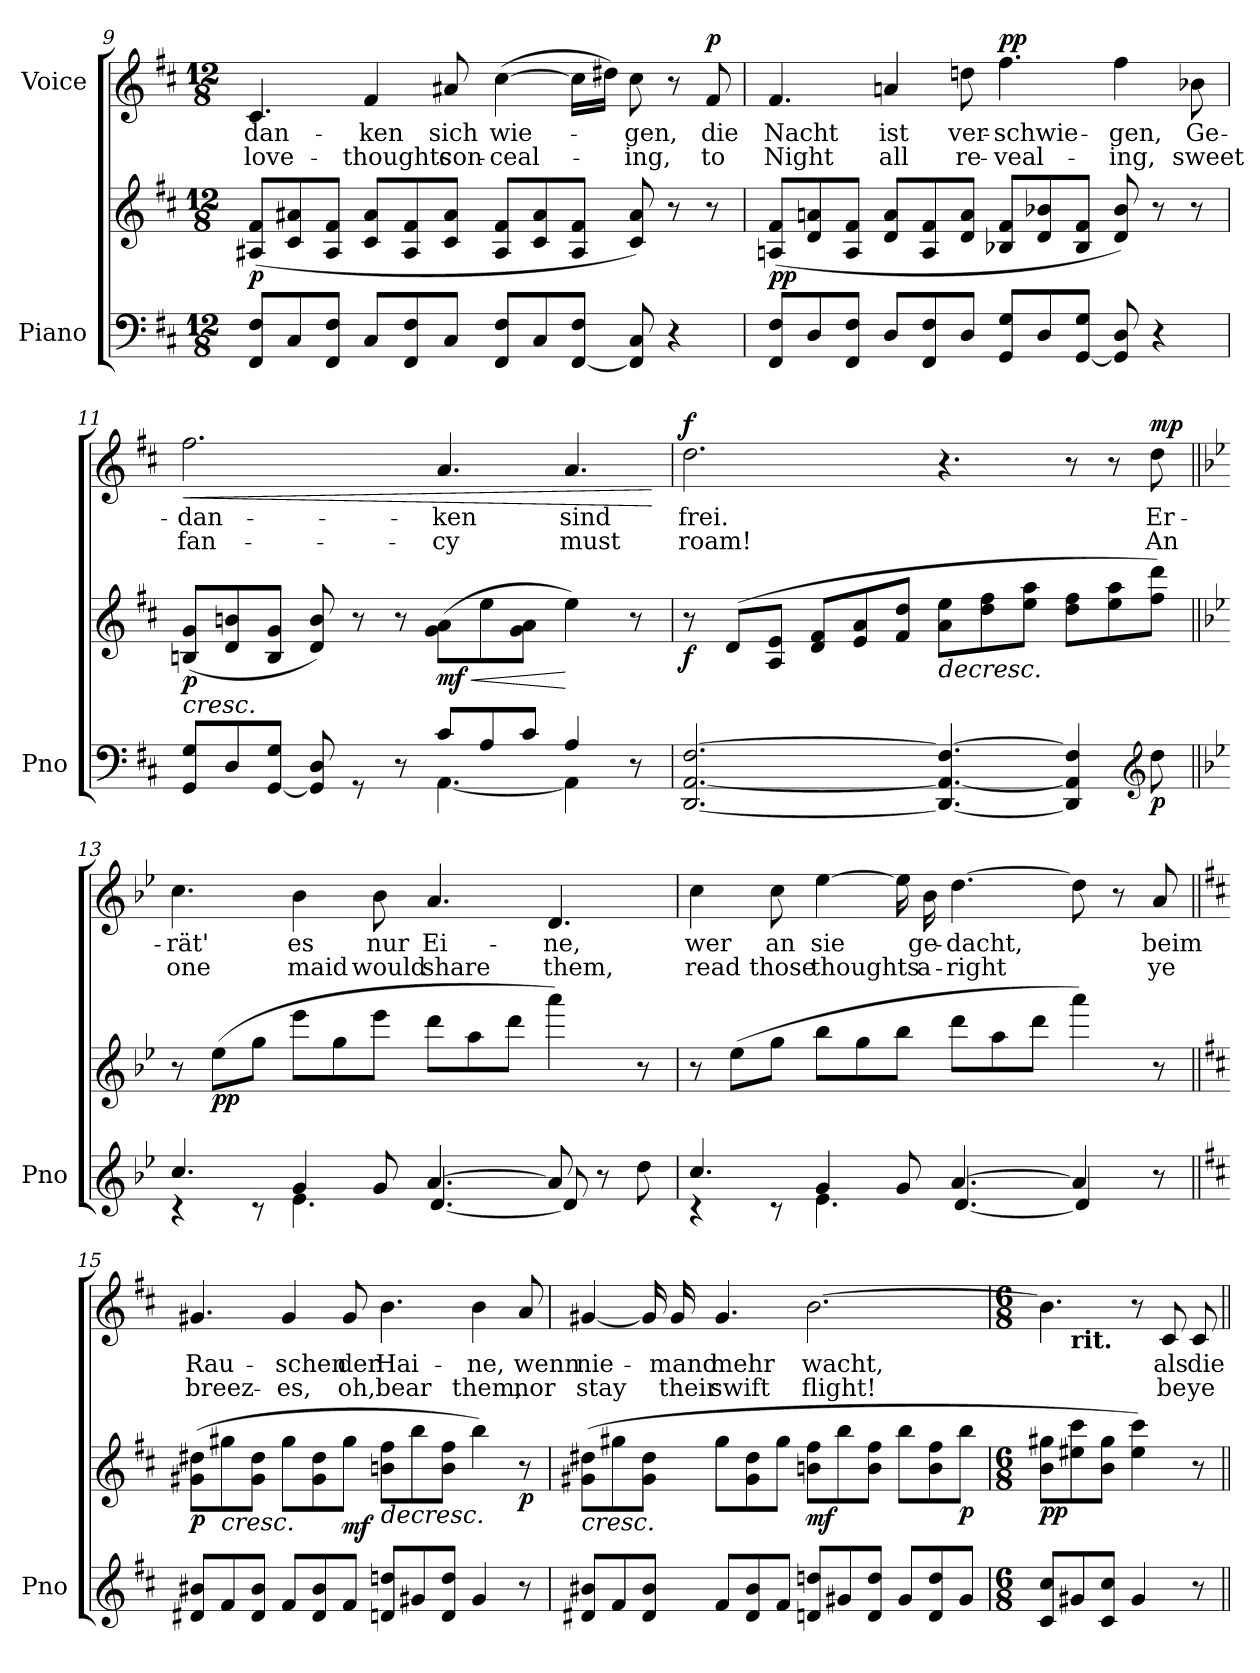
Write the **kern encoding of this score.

**kern	**kern	**dynam	**kern	**text	**text	**dynam
*part2	*part2	*part2	*part1	*part1	*part1	*part1
*staff3	*staff2	*staff2/3	*staff1	*staff1	*staff1	*staff1
*I"Piano	*	*	*I"Voice	*	*	*
*I'Pno	*	*	*	*	*	*
!!LO:LB:g=z
*clefF4	*clefG2	*	*clefG2	*	*	*
*k[f#c#]	*k[f#c#]	*	*k[f#c#]	*	*	*
*M12/8	*M12/8	*	*M12/8	*	*	*
=9	=9	=9	=9	=9	=9	=9
!	!	!LO:DY:b	!	!LO:LY:b	!LO:LY:b	!
8FF#/ 8F#/L	(<8A#X/ 8f#/L	p	4.c#/	-dan-	love-	.
8C#/	8c#/ 8a#X/	.	.	.	.	.
8FF#/ 8F#/J	8A#/ 8f#/J	.	.	.	.	.
!	!	!	!	!LO:LY:b	!LO:LY:b	!
8C#/L	8c#/ 8a#/L	.	4f#/	-ken	-thoughts	.
8FF#/ 8F#/	8A#/ 8f#/	.	.	.	.	.
!	!	!	!	!LO:LY:b	!LO:LY:b	!
8C#/J	8c#/ 8a#/J	.	8a#X/	sich	con-	.
!	!	!	!	!LO:LY:b	!LO:LY:b	!
8FF#/ 8F#/L	8A#/ 8f#/L	.	(>[4cc#\	wie-	-ceal-	.
8C#/	8c#/ 8a#/	.	.	.	.	.
[8FF#/ 8F#/J	8A#/ 8f#/J	.	16cc#\LL]	.	.	.
.	.	.	16dd#X\JJ)	.	.	.
!	!	!	!	!LO:LY:b	!LO:LY:b	!
8FF#/] 8C#/	8c#/ 8a#/)	.	8cc#\	-gen,	-ing,	.
4r	8r	.	8r	.	.	.
!	!	!	!	!LO:LY:b	!LO:LY:b	!LO:DY:a
.	8r	.	8f#/	die	to	p
=10	=10	=10	=10	=10	=10	=10
!	!	!LO:DY:b	!	!LO:LY:b	!LO:LY:b	!
8FF#/ 8F#/L	(<8An/ 8f#/L	pp	4.f#/	Nacht	Night	.
8D/	8d/ 8an/	.	.	.	.	.
8FF#/ 8F#/J	8A/ 8f#/J	.	.	.	.	.
!	!	!	!	!LO:LY:b	!LO:LY:b	!
8D/L	8d/ 8a/L	.	4an/	ist	all	.
8FF#/ 8F#/	8A/ 8f#/	.	.	.	.	.
!	!	!	!	!LO:LY:b	!LO:LY:b	!
8D/J	8d/ 8a/J	.	8ddn\	ver-	re-	.
!	!	!	!	!LO:LY:b	!LO:LY:b	!LO:DY:a
8GG/ 8G/L	8B-X/ 8f#/L	.	4.ff#\	-schwie-	-veal-	pp
8D/	8d/ 8b-X/	.	.	.	.	.
[8GG/ 8G/J	8B-/ 8f#/J	.	.	.	.	.
!	!	!	!	!LO:LY:b	!LO:LY:b	!
8GG/] 8D/	8d/ 8b-/)	.	4ff#\	-gen,	-ing,	.
4r	8r	.	.	.	.	.
!	!	!	!	!LO:LY:b	!LO:LY:b	!
.	8r	.	8b-X\	Ge-	sweet	.
!!LO:LB:g=z
=11	=11	=11	=11	=11	=11	=11
*^	*	*	*	*	*	*
!	!	!	!LO:HP:b	!	!LO:LY:b	!LO:LY:b	!LO:HP:b
!	!	!	!LO:DY:n=1:b	!	!	!	!
8GG/ 8G/L	4rGGyy	(<8Bn/ 8g/L	< p	2.ff#\	-dan-	fan-	<
8D/	.	8d/ 8bn/	.	.	.	.	.
[8GG/ 8G/J	8rGGyy	8B/ 8g/J	.	.	.	.	.
8GG/] 8D/	4rGGyy	8d/ 8b/)	.	.	.	.	.
8rGG	.	8r	.	.	.	.	.
8r	8rGGyy	8r	.	.	.	.	.
!	!	!	!LO:HP:b	!	!LO:LY:b	!LO:LY:b	!
!	!	!	!LO:DY:n=2:b	!	!	!	!
8c#/L	[4.AA:\	(>8g\ 8a\L	< mf	4.a/	-ken	-cy	.
8A/	.	8ee\	.	.	.	.	.
8c#/J	.	8g\ 8a\J	.	.	.	.	.
!	!	!	!	!	!LO:LY:b	!LO:LY:b	!
4A/	4AA\]	4ee\)	[	4.a/	sind	must	.
8r	8rBByy	8r	.	.	.	.	.
*v	*v	*	*	*	*	*	*
.	.	.	.	.	.	[
=12	=12	=12	=12	=12	=12	=12
!	!	!LO:DY:b	!	!LO:LY:b	!LO:LY:b	!LO:DY:a
[2.DD/ [2.AA/ [2.F#/	8r	f	2.dd\	frei.	roam!	f
.	(>8d/L	.	.	.	.	.
.	8A/ 8e/J	.	.	.	.	.
.	8d/ 8f#/L	.	.	.	.	.
.	8e/ 8a/	.	.	.	.	.
.	8f#/ 8dd/J	.	.	.	.	.
!	!	!LO:HP:b	!	!	!	!
4.DD/_ 4.AA/_ 4.F#/_	8a\ 8ee\L	>	4.r	.	.	.
.	8dd\ 8ff#\	.	.	.	.	.
.	8ee\ 8aa\J	.	.	.	.	.
4DD/] 4AA/] 4F#/]	8dd\ 8ff#\L	.	8r	.	.	.
.	8ee\ 8aa\	.	8r	.	.	.
*clefG2	*	*	*	*	*	*
!	!	!LO:DY:b=2	!	!LO:LY:b	!LO:LY:b	!LO:DY:a
8dd\	8ff#\ 8ddd\J)	p	8dd\	Er-	An	mp
.	.	[	.	.	.	.
!!LO:PB:g=z
=13||	=13||	=13||	=13||	=13||	=13||	=13||
*k[b-e-]	*k[b-e-]	*	*k[b-e-]	*	*	*
*^	*	*	*	*	*	*
!	!	!	!	!	!LO:LY:b	!LO:LY:b	!
4.cc/	4r	8r	.	4.cc\	rät'	one	.
!	!	!	!LO:DY:b	!	!	!	!
.	.	(>8ee-\L	pp	.	.	.	.
.	8r	8gg\J	.	.	.	.	.
!	!	!	!	!	!LO:LY:b	!LO:LY:b	!
4g/	4.e-\	8eee-\L	.	4b-\	es	maid	.
.	.	8gg\	.	.	.	.	.
!	!	!	!	!	!LO:LY:b	!LO:LY:b	!
8g/	.	8eee-\J	.	8b-\	nur	would	.
!	!	!	!	!	!LO:LY:b	!LO:LY:b	!
[4.a/	[4.d/	8ddd\L	.	4.a/	Ei-	share	.
.	.	8aa\	.	.	.	.	.
.	.	8ddd\J	.	.	.	.	.
!	!	!	!	!	!LO:LY:b	!LO:LY:b	!
8a/]	8d/]	4aaa\)	.	4.d/	-ne,	them,	.
8r	8rgyy	.	.	.	.	.	.
8dd\	8rgyy	8r	.	.	.	.	.
=14	=14	=14	=14	=14	=14	=14	=14
!	!	!	!	!	!LO:LY:b	!LO:LY:b	!
4.cc/	4r	8r	.	4cc\	wer	read	.
.	.	(>8ee-\L	.	.	.	.	.
!	!	!	!	!	!LO:LY:b	!LO:LY:b	!
.	8r	8gg\J	.	8cc\	an	those	.
!	!	!	!	!	!LO:LY:b	!LO:LY:b	!
4g/	4.e-\	8bb-\L	.	[4ee-\	sie	thoughts	.
.	.	8gg\	.	.	.	.	.
8g/	.	8bb-\J	.	16ee-\]	.	.	.
!	!	!	!	!	!LO:LY:b	!LO:LY:b	!
.	.	.	.	16b-\	ge-	a-	.
!	!	!	!	!	!LO:LY:b	!LO:LY:b	!
[4.a/	[4.d/	8ddd\L	.	[4.dd\	-dacht,	-right	.
.	.	8aa\	.	.	.	.	.
.	.	8ddd\J	.	.	.	.	.
4a/]	4d/]	4aaa\)	.	8dd\]	.	.	.
.	.	.	.	8r	.	.	.
!	!	!	!	!	!LO:LY:b	!LO:LY:b	!
8r	8rgyy	8r	.	8a/	beim	ye	.
*v	*v	*	*	*	*	*	*
!!LO:LB:g=z
=15||	=15||	=15||	=15||	=15||	=15||	=15||
*k[f#c#]	*k[f#c#]	*	*k[f#c#]	*	*	*
*^	*	*	*	*	*	*
!	!	!	!LO:DY:b	!	!LO:LY:b	!LO:LY:b	!
*v	*v	*	*	*	*	*	*
8d#X/ 8b#X/L	(>8g#X\ 8dd#X\L	p	4.g#X/	Rau-	breez-	.
!	!	!LO:HP:b	!	!	!	!
8f#/	8gg#X\	<	.	.	.	.
8d#/ 8b#/J	8g#\ 8dd#\J	.	.	.	.	.
!	!	!	!	!LO:LY:b	!LO:LY:b	!
8f#/L	8gg#\L	.	4g#/	-schen	-es,	.
8d#/ 8b#/	8g#\ 8dd#\	.	.	.	.	.
!	!	!LO:DY:n=1:b	!	!LO:LY:b	!LO:LY:b	!
8f#/J	8gg#\J	] mf	8g#/	der	oh,	.
!	!	!LO:HP:b	!	!LO:LY:b	!LO:LY:b	!
8dn/ 8ddn/L	8bn\ 8ff#\L	>	4.b\	Hai-	bear	.
8g#X/	8bb\	.	.	.	.	.
8d/ 8dd/J	8b\ 8ff#\J	.	.	.	.	.
!	!	!	!	!LO:LY:b	!LO:LY:b	!
4g#/	4bb\)	[	4b\	-ne,	them,	.
!	!	!LO:DY:n=2:b	!	!LO:LY:b	!LO:LY:b	!
8r	8r	p	8a/	wenn	nor	.
=16	=16	=16	=16	=16	=16	=16
!	!	!LO:HP:b	!	!LO:LY:b	!LO:LY:b	!
8d#X/ 8b#X/L	(>8g#X\ 8dd#X\L	<	[4g#X/	nie-	stay	.
8f#/	8gg#X\	.	.	.	.	.
8d#/ 8b#/J	8g#\ 8dd#\J	.	16g#/]	.	.	.
!	!	!	!	!LO:LY:b	!LO:LY:b	!
.	.	.	16g#/	-mand	their	.
!	!	!	!	!LO:LY:b	!LO:LY:b	!
8f#/L	8gg#\L	.	4.g#/	mehr	swift	.
8d#/ 8b#/	8g#\ 8dd#\	.	.	.	.	.
8f#/J	8gg#\J	]	.	.	.	.
!	!	!LO:DY:b	!	!LO:LY:b	!LO:LY:b	!
8dn/ 8ddn/L	8bn\ 8ff#\L	mf	[2.b\	wacht,	flight!	.
8g#X/	8bb\	.	.	.	.	.
8d/ 8dd/J	8b\ 8ff#\J	.	.	.	.	.
8g#/L	8bb\L	.	.	.	.	.
8d/ 8dd/	8b\ 8ff#\	.	.	.	.	.
!	!	!LO:DY:n=1:b	!	!	!	!
8g#/J	8bb\J	[ p	.	.	.	.
!!LO:LB:g=z
=17	=17	=17	=17	=17	=17	=17
*M6/8	*M6/8	*	*M6/8	*	*	*
!	!	!LO:DY:b	!	!	!	!
*	*	*	*^	*	*	*
8c#/ 8cc#/L	8b\ 8gg#X\L	pp	4.b\]	8ryy	.	.	.
!	!	!	!	!LO:TX:b:B:t=rit.	!	!	!
8g#X/	8ee#X\ 8ccc#\	.	.	2ryy	.	.	.
8c#/ 8cc#/J	8b\ 8gg#\J	.	.	.	.	.	.
4g#/	4ee#\ 4ccc#\)	.	8r	.	.	.	.
!	!	!	!	!	!LO:LY:b	!LO:LY:b	!
.	.	.	8c#/	.	als	be	.
!	!	!	!	!	!LO:LY:b	!LO:LY:b	!
8r	8r	.	8c#/	8ryy	die	ye	.
*	*	*	*v	*v	*	*	*
=||	=||	=||	=||	=||	=||	=||
*-	*-	*-	*-	*-	*-	*-
